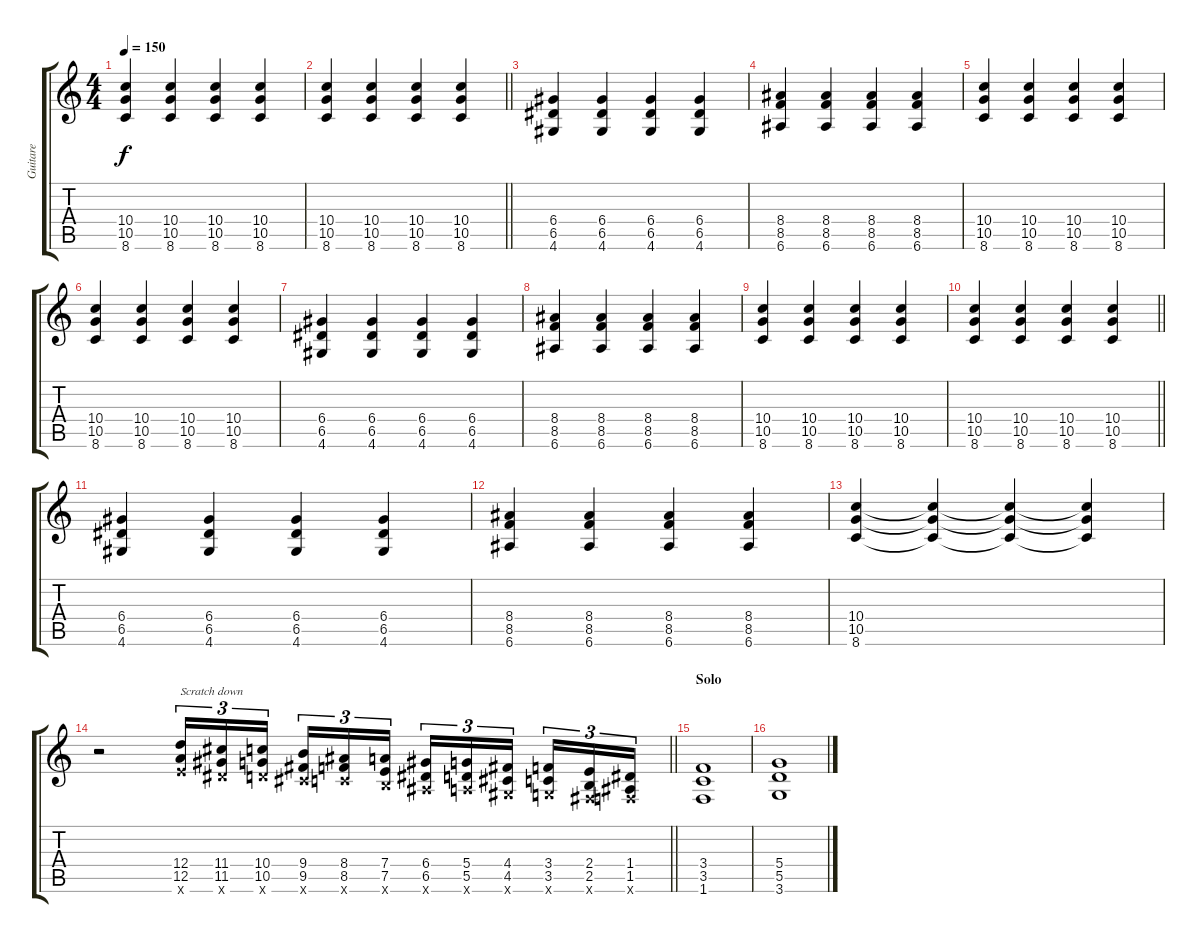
\track ("Guitare" "Guitare") {instrument overdrivenguitar}
\staff {score tabs}
\tuning (E4 B3 G3 D3 A2 E2) {hide}
\ts (4 4)
\tempo 150
\clef g2
\ks c
(10.4 10.5 8.6).4{dy f} (10.4 10.5 8.6).4 (10.4 10.5 8.6).4 (10.4 10.5 8.6).4 |
\barLineRight lightlight
(10.4 10.5 8.6).4 (10.4 10.5 8.6).4 (10.4 10.5 8.6).4 (10.4 10.5 8.6).4 |
(6.4 6.5 4.6).4 (6.4 6.5 4.6).4 (6.4 6.5 4.6).4 (6.4 6.5 4.6).4 |
(8.4 8.5 6.6).4 (8.4 8.5 6.6).4 (8.4 8.5 6.6).4 (8.4 8.5 6.6).4 |
(10.4 10.5 8.6).4 (10.4 10.5 8.6).4 (10.4 10.5 8.6).4 (10.4 10.5 8.6).4 |
(10.4 10.5 8.6).4 (10.4 10.5 8.6).4 (10.4 10.5 8.6).4 (10.4 10.5 8.6).4 |
(6.4 6.5 4.6).4 (6.4 6.5 4.6).4 (6.4 6.5 4.6).4 (6.4 6.5 4.6).4 |
(8.4 8.5 6.6).4 (8.4 8.5 6.6).4 (8.4 8.5 6.6).4 (8.4 8.5 6.6).4 |
(10.4 10.5 8.6).4 (10.4 10.5 8.6).4 (10.4 10.5 8.6).4 (10.4 10.5 8.6).4 |
\barLineRight lightlight
(10.4 10.5 8.6).4 (10.4 10.5 8.6).4 (10.4 10.5 8.6).4 (10.4 10.5 8.6).4 |
(6.4 6.5 4.6).4 (6.4 6.5 4.6).4 (6.4 6.5 4.6).4 (6.4 6.5 4.6).4 |
(8.4 8.5 6.6).4 (8.4 8.5 6.6).4 (8.4 8.5 6.6).4 (8.4 8.5 6.6).4 |
(10.4 10.5 8.6).4 (10.4{t} 10.5{t} 8.6{t}).4 (10.4{t} 10.5{t} 8.6{t}).4 (10.4{t} 10.5{t} 8.6{t}).4 |
\barLineRight lightlight
r.2 (12.4 12.5 12.6{x}).16{tu (3 2) txt "Scratch down" volume 16 instrument guitarfretnoise} (11.4 11.5 11.6{x}).16{tu (3 2)} (10.4 10.5 10.6{x}).16{tu (3 2) beam splitsecondary} (9.4 9.5 9.6{x}).16{tu (3 2)} (8.4 8.5 8.6{x}).16{tu (3 2)} (7.4 7.5 7.6{x}).16{tu (3 2)} (6.4 6.5 6.6{x}).16{tu (3 2)} (5.4 5.5 5.6{x}).16{tu (3 2)} (4.4 4.5 4.6{x}).16{tu (3 2) beam splitsecondary} (3.4 3.5 3.6{x}).16{tu (3 2)} (2.4 2.5 2.6{x}).16{tu (3 2)} (1.4 1.5 1.6{x}).16{tu (3 2)} |
\section ("" "Solo")
(3.4 3.5 1.6).1{volume 12 instrument overdrivenguitar} |
(5.4 5.5 3.6).1
